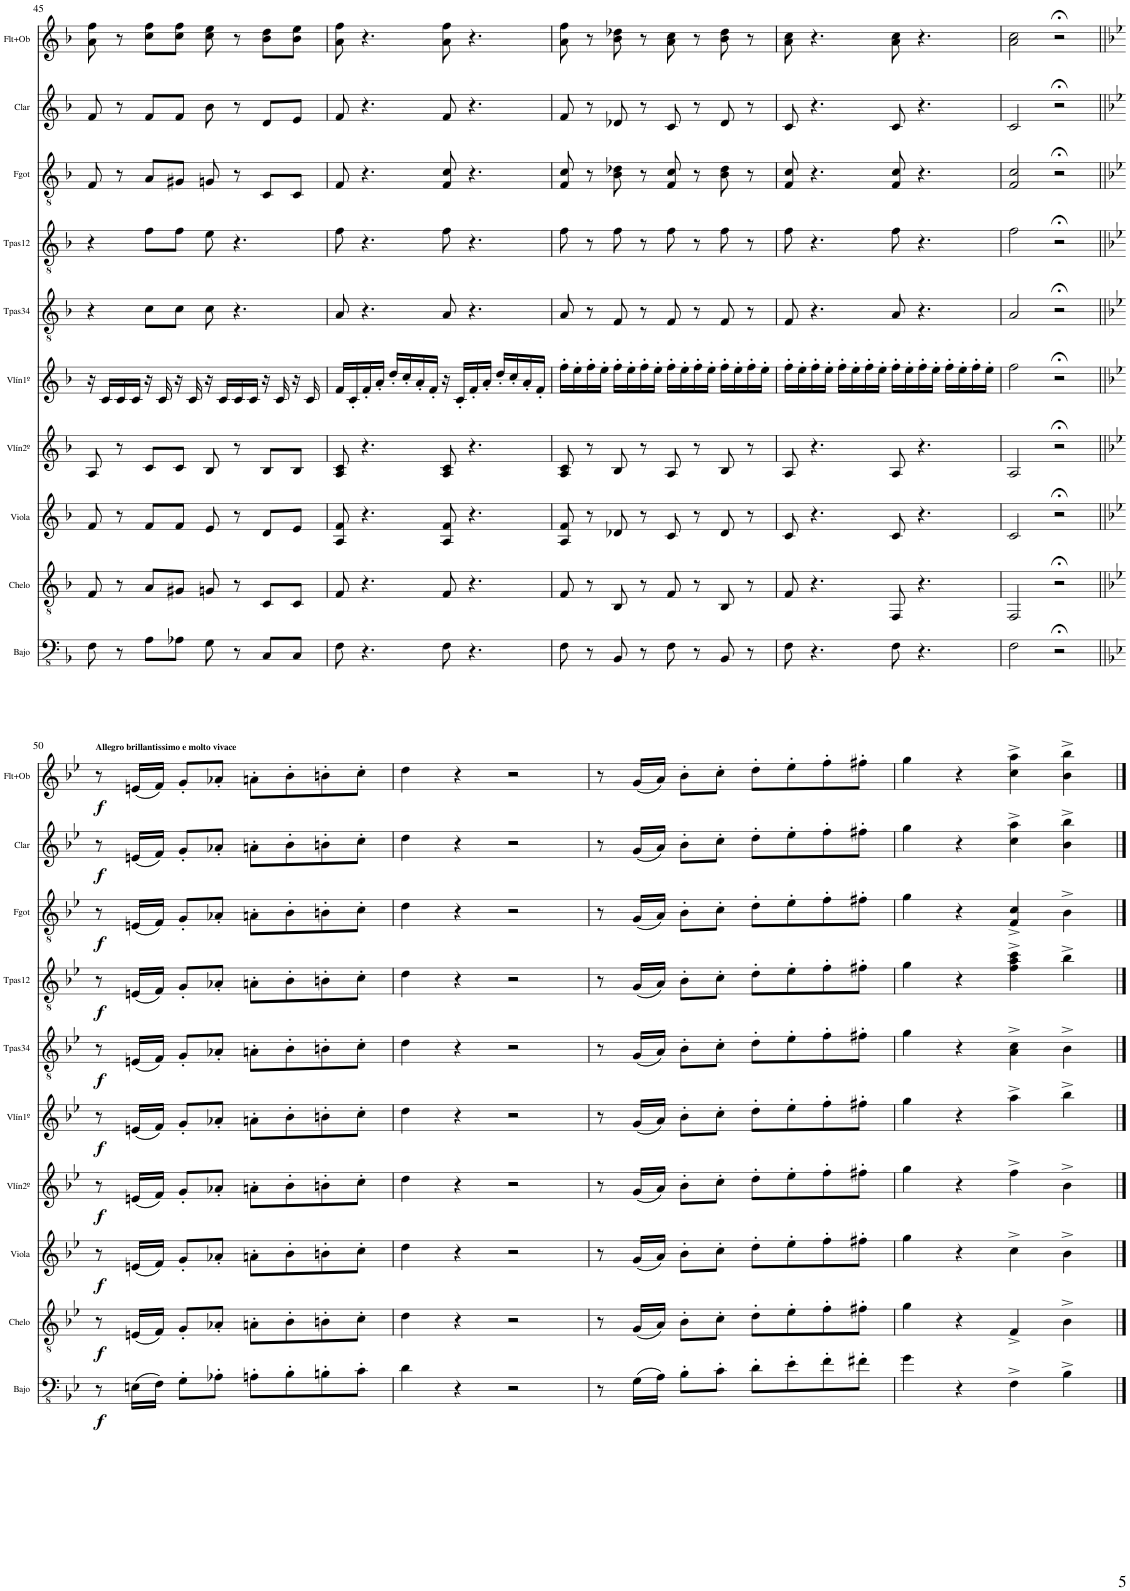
**kern	**dynam	**kern	**dynam	**kern	**dynam	**kern	**dynam	**kern	**dynam	**kern	**dynam	**kern	**dynam	**kern	**dynam	**kern	**dynam	**kern	**dynam
*part10	*part10	*part9	*part9	*part8	*part8	*part7	*part7	*part6	*part6	*part5	*part5	*part4	*part4	*part3	*part3	*part2	*part2	*part1	*part1
*staff10	*staff10	*staff9	*staff9	*staff8	*staff8	*staff7	*staff7	*staff6	*staff6	*staff5	*staff5	*staff4	*staff4	*staff3	*staff3	*staff2	*staff2	*staff1	*staff1
*I"Contrabajo	*	*I"Violonchelo	*	*I"Viola	*	*I"Violín 2º	*	*I"Violín 1º	*	*I"Trompas 3ª y 4ª	*	*I"Trompas 1ª y 2ª	*	*I"Fagot	*	*I"Clarinete	*	*I"Flauta y  Oboe	*
*	*	*	*	*I'Viola	*	*I'Vlín2º	*	*I'Vlín1º	*	*I'Tpas34	*	*I'Tpas12	*	*I'Fgot	*	*I'Clar	*	*I'Flt+Ob	*
!!LO:PB:g=z
*clefFv4	*	*clefGv2	*	*clefG2	*	*clefG2	*	*clefG2	*	*clefGv2	*	*clefGv2	*	*clefGv2	*	*clefG2	*	*clefG2	*
*Trd7c12	*	*	*	*	*	*	*	*	*	*	*	*	*	*	*	*Trd1c2	*	*	*
*k[b-]	*	*k[b-]	*	*k[b-]	*	*k[b-]	*	*k[b-]	*	*k[b-]	*	*k[b-]	*	*k[b-]	*	*k[b-]	*	*k[b-]	*
*M4/4	*	*M4/4	*	*M4/4	*	*M4/4	*	*M4/4	*	*M4/4	*	*M4/4	*	*M4/4	*	*M4/4	*	*M4/4	*
=45	=45	=45	=45	=45	=45	=45	=45	=45	=45	=45	=45	=45	=45	=45	=45	=45	=45	=45	=45
8FF\	.	8F/	.	8f/	.	8A/	.	16r	.	4r	.	4r	.	8F/	.	8f/	.	8a\ 8ff\	.
.	.	.	.	.	.	.	.	16c/LL	.	.	.	.	.	.	.	.	.	.	.
8r	.	8r	.	8r	.	8r	.	16c/	.	.	.	.	.	8r	.	8r	.	8r	.
.	.	.	.	.	.	.	.	16c/JJ	.	.	.	.	.	.	.	.	.	.	.
8AA\L	.	8A/L	.	8f/L	.	8c/L	.	16r	.	8c\L	.	8f\L	.	8A/L	.	8f/L	.	8cc\ 8ff\L	.
.	.	.	.	.	.	.	.	16c/	.	.	.	.	.	.	.	.	.	.	.
8AA-X\J	.	8G#X/J	.	8f/J	.	8c/J	.	16r	.	8c\J	.	8f\J	.	8G#X/J	.	8f/J	.	8cc\ 8ff\J	.
.	.	.	.	.	.	.	.	16c/	.	.	.	.	.	.	.	.	.	.	.
8GG\	.	8Gn/	.	8e/	.	8B-/	.	16r	.	8c\	.	8e\	.	8Gn/	.	8b-\	.	8cc\ 8ee\	.
.	.	.	.	.	.	.	.	16c/LL	.	.	.	.	.	.	.	.	.	.	.
8r	.	8r	.	8r	.	8r	.	16c/	.	4.r	.	4.r	.	8r	.	8r	.	8r	.
.	.	.	.	.	.	.	.	16c/JJ	.	.	.	.	.	.	.	.	.	.	.
8CC/L	.	8C/L	.	8d/L	.	8B-/L	.	16r	.	.	.	.	.	8C/L	.	8d/L	.	8b-\ 8dd\L	.
.	.	.	.	.	.	.	.	16c/	.	.	.	.	.	.	.	.	.	.	.
8CC/J	.	8C/J	.	8e/J	.	8B-/J	.	16r	.	.	.	.	.	8C/J	.	8e/J	.	8b-\ 8ee\J	.
.	.	.	.	.	.	.	.	16c/	.	.	.	.	.	.	.	.	.	.	.
=46	=46	=46	=46	=46	=46	=46	=46	=46	=46	=46	=46	=46	=46	=46	=46	=46	=46	=46	=46
8FF\	.	8F/	.	8A/ 8f/	.	8A/ 8c/	.	16f/LL	.	8A/	.	8f\	.	8F/	.	8f/	.	8a\ 8ff\	.
.	.	.	.	.	.	.	.	16c'/	.	.	.	.	.	.	.	.	.	.	.
4.r	.	4.r	.	4.r	.	4.r	.	16f'/	.	4.r	.	4.r	.	4.r	.	4.r	.	4.r	.
.	.	.	.	.	.	.	.	16a'/JJ	.	.	.	.	.	.	.	.	.	.	.
.	.	.	.	.	.	.	.	16dd'/LL	.	.	.	.	.	.	.	.	.	.	.
.	.	.	.	.	.	.	.	16cc'/	.	.	.	.	.	.	.	.	.	.	.
.	.	.	.	.	.	.	.	16a'/	.	.	.	.	.	.	.	.	.	.	.
.	.	.	.	.	.	.	.	16f'/JJ	.	.	.	.	.	.	.	.	.	.	.
8FF\	.	8F/	.	8A/ 8f/	.	8A/ 8c/	.	16r	.	8A/	.	8f\	.	8F/ 8c/	.	8f/	.	8a\ 8ff\	.
.	.	.	.	.	.	.	.	16c'/LL	.	.	.	.	.	.	.	.	.	.	.
4.r	.	4.r	.	4.r	.	4.r	.	16f'/	.	4.r	.	4.r	.	4.r	.	4.r	.	4.r	.
.	.	.	.	.	.	.	.	16a'/JJ	.	.	.	.	.	.	.	.	.	.	.
.	.	.	.	.	.	.	.	16dd'/LL	.	.	.	.	.	.	.	.	.	.	.
.	.	.	.	.	.	.	.	16cc'/	.	.	.	.	.	.	.	.	.	.	.
.	.	.	.	.	.	.	.	16a'/	.	.	.	.	.	.	.	.	.	.	.
.	.	.	.	.	.	.	.	16f'/JJ	.	.	.	.	.	.	.	.	.	.	.
=47	=47	=47	=47	=47	=47	=47	=47	=47	=47	=47	=47	=47	=47	=47	=47	=47	=47	=47	=47
8FF\	.	8F/	.	8A/ 8f/	.	8A/ 8c/	.	16ff'\LL	.	8A/	.	8f\	.	8F/ 8c/	.	8f/	.	8a\ 8ff\	.
.	.	.	.	.	.	.	.	16ee'\	.	.	.	.	.	.	.	.	.	.	.
8r	.	8r	.	8r	.	8r	.	16ff'\	.	8r	.	8r	.	8r	.	8r	.	8r	.
.	.	.	.	.	.	.	.	16ee'\JJ	.	.	.	.	.	.	.	.	.	.	.
8BBB-/	.	8BB-/	.	8d-X/	.	8B-/	.	16ff'\LL	.	8F/	.	8f\	.	8B-\ 8d-X\	.	8d-X/	.	8b-\ 8dd-X\	.
.	.	.	.	.	.	.	.	16ee'\	.	.	.	.	.	.	.	.	.	.	.
8r	.	8r	.	8r	.	8r	.	16ff'\	.	8r	.	8r	.	8r	.	8r	.	8r	.
.	.	.	.	.	.	.	.	16ee'\JJ	.	.	.	.	.	.	.	.	.	.	.
8FF\	.	8F/	.	8c/	.	8A/	.	16ff'\LL	.	8F/	.	8f\	.	8F/ 8c/	.	8c/	.	8a\ 8cc\	.
.	.	.	.	.	.	.	.	16ee'\	.	.	.	.	.	.	.	.	.	.	.
8r	.	8r	.	8r	.	8r	.	16ff'\	.	8r	.	8r	.	8r	.	8r	.	8r	.
.	.	.	.	.	.	.	.	16ee'\JJ	.	.	.	.	.	.	.	.	.	.	.
8BBB-/	.	8BB-/	.	8d-/	.	8B-/	.	16ff'\LL	.	8F/	.	8f\	.	8B-\ 8d-\	.	8d-/	.	8b-\ 8dd-\	.
.	.	.	.	.	.	.	.	16ee'\	.	.	.	.	.	.	.	.	.	.	.
8r	.	8r	.	8r	.	8r	.	16ff'\	.	8r	.	8r	.	8r	.	8r	.	8r	.
.	.	.	.	.	.	.	.	16ee'\JJ	.	.	.	.	.	.	.	.	.	.	.
=48	=48	=48	=48	=48	=48	=48	=48	=48	=48	=48	=48	=48	=48	=48	=48	=48	=48	=48	=48
8FF\	.	8F/	.	8c/	.	8A/	.	16ff'\LL	.	8F/	.	8f\	.	8F/ 8c/	.	8c/	.	8a\ 8cc\	.
.	.	.	.	.	.	.	.	16ee'\	.	.	.	.	.	.	.	.	.	.	.
4.r	.	4.r	.	4.r	.	4.r	.	16ff'\	.	4.r	.	4.r	.	4.r	.	4.r	.	4.r	.
.	.	.	.	.	.	.	.	16ee'\JJ	.	.	.	.	.	.	.	.	.	.	.
.	.	.	.	.	.	.	.	16ff'\LL	.	.	.	.	.	.	.	.	.	.	.
.	.	.	.	.	.	.	.	16ee'\	.	.	.	.	.	.	.	.	.	.	.
.	.	.	.	.	.	.	.	16ff'\	.	.	.	.	.	.	.	.	.	.	.
.	.	.	.	.	.	.	.	16ee'\JJ	.	.	.	.	.	.	.	.	.	.	.
8FF\	.	8FF/	.	8c/	.	8A/	.	16ff'\LL	.	8A/	.	8f\	.	8F/ 8c/	.	8c/	.	8a\ 8cc\	.
.	.	.	.	.	.	.	.	16ee'\	.	.	.	.	.	.	.	.	.	.	.
4.r	.	4.r	.	4.r	.	4.r	.	16ff'\	.	4.r	.	4.r	.	4.r	.	4.r	.	4.r	.
.	.	.	.	.	.	.	.	16ee'\JJ	.	.	.	.	.	.	.	.	.	.	.
.	.	.	.	.	.	.	.	16ff'\LL	.	.	.	.	.	.	.	.	.	.	.
.	.	.	.	.	.	.	.	16ee'\	.	.	.	.	.	.	.	.	.	.	.
.	.	.	.	.	.	.	.	16ff'\	.	.	.	.	.	.	.	.	.	.	.
.	.	.	.	.	.	.	.	16ee'\JJ	.	.	.	.	.	.	.	.	.	.	.
=49	=49	=49	=49	=49	=49	=49	=49	=49	=49	=49	=49	=49	=49	=49	=49	=49	=49	=49	=49
2FF\	.	2FF/	.	2c/	.	2A/	.	2ff\	.	2A/	.	2f\	.	2F/ 2c/	.	2c/	.	2a\ 2cc\	.
2r;<	.	2r;<	.	2r;<	.	2r;<	.	2r;<	.	2r;<	.	2r;<	.	2r;<	.	2r;<	.	2r;<	.
!!LO:LB:g=z
=50||	=50||	=50||	=50||	=50||	=50||	=50||	=50||	=50||	=50||	=50||	=50||	=50||	=50||	=50||	=50||	=50||	=50||	=50||	=50||
*k[b-e-]	*	*k[b-e-]	*	*k[b-e-]	*	*k[b-e-]	*	*k[b-e-]	*	*k[b-e-]	*	*k[b-e-]	*	*k[b-e-]	*	*k[b-e-]	*	*k[b-e-]	*
!	!	!	!	!	!	!	!	!	!	!	!	!	!	!	!	!	!	!LO:TX:a:B:t=Allegro brillantissimo e molto vivace	!
!	!LO:DY:b	!	!LO:DY:b	!	!LO:DY:b	!	!LO:DY:b	!	!LO:DY:b	!	!LO:DY:b	!	!LO:DY:b	!	!LO:DY:b	!	!LO:DY:b	!	!LO:DY:b
8r	f	8r	f	8r	f	8r	f	8r	f	8r	f	8r	f	8r	f	8r	f	8r	f
(16EEn\LL	.	(16En/LL	.	(16en/LL	.	(16en/LL	.	(16en/LL	.	(16En/LL	.	(16En/LL	.	(16En/LL	.	(16en/LL	.	(16en/LL	.
16FF\JJ)	.	16F/JJ)	.	16f/JJ)	.	16f/JJ)	.	16f/JJ)	.	16F/JJ)	.	16F/JJ)	.	16F/JJ)	.	16f/JJ)	.	16f/JJ)	.
8GG'\L	.	8G'/L	.	8g'/L	.	8g'/L	.	8g'/L	.	8G'/L	.	8G'/L	.	8G'/L	.	8g'/L	.	8g'/L	.
8AA-X'\J	.	8A-X'/J	.	8a-X'/J	.	8a-X'/J	.	8a-X'/J	.	8A-X'/J	.	8A-X'/J	.	8A-X'/J	.	8a-X'/J	.	8a-X'/J	.
8AAn'\L	.	8An'\L	.	8an'\L	.	8an'\L	.	8an'\L	.	8An'\L	.	8An'\L	.	8An'\L	.	8an'\L	.	8an'\L	.
8BB-'\	.	8B-'\	.	8b-'\	.	8b-'\	.	8b-'\	.	8B-'\	.	8B-'\	.	8B-'\	.	8b-'\	.	8b-'\	.
8BBn'\	.	8Bn'\	.	8bn'\	.	8bn'\	.	8bn'\	.	8Bn'\	.	8Bn'\	.	8Bn'\	.	8bn'\	.	8bn'\	.
8C'\J	.	8c'\J	.	8cc'\J	.	8cc'\J	.	8cc'\J	.	8c'\J	.	8c'\J	.	8c'\J	.	8cc'\J	.	8cc'\J	.
=51	=51	=51	=51	=51	=51	=51	=51	=51	=51	=51	=51	=51	=51	=51	=51	=51	=51	=51	=51
4D\	.	4d\	.	4dd\	.	4dd\	.	4dd\	.	4d\	.	4d\	.	4d\	.	4dd\	.	4dd\	.
4r	.	4r	.	4r	.	4r	.	4r	.	4r	.	4r	.	4r	.	4r	.	4r	.
2r	.	2r	.	2r	.	2r	.	2r	.	2r	.	2r	.	2r	.	2r	.	2r	.
=52	=52	=52	=52	=52	=52	=52	=52	=52	=52	=52	=52	=52	=52	=52	=52	=52	=52	=52	=52
8r	.	8r	.	8r	.	8r	.	8r	.	8r	.	8r	.	8r	.	8r	.	8r	.
(16GG\LL	.	(16G/LL	.	(16g/LL	.	(16g/LL	.	(16g/LL	.	(16G/LL	.	(16G/LL	.	(16G/LL	.	(16g/LL	.	(16g/LL	.
16AA\JJ)	.	16A/JJ)	.	16a/JJ)	.	16a/JJ)	.	16a/JJ)	.	16A/JJ)	.	16A/JJ)	.	16A/JJ)	.	16a/JJ)	.	16a/JJ)	.
8BB-'\L	.	8B-'\L	.	8b-'\L	.	8b-'\L	.	8b-'\L	.	8B-'\L	.	8B-'\L	.	8B-'\L	.	8b-'\L	.	8b-'\L	.
8C'\J	.	8c'\J	.	8cc'\J	.	8cc'\J	.	8cc'\J	.	8c'\J	.	8c'\J	.	8c'\J	.	8cc'\J	.	8cc'\J	.
8D'\L	.	8d'\L	.	8dd'\L	.	8dd'\L	.	8dd'\L	.	8d'\L	.	8d'\L	.	8d'\L	.	8dd'\L	.	8dd'\L	.
8E-'\	.	8e-'\	.	8ee-'\	.	8ee-'\	.	8ee-'\	.	8e-'\	.	8e-'\	.	8e-'\	.	8ee-'\	.	8ee-'\	.
8F'\	.	8f'\	.	8ff'\	.	8ff'\	.	8ff'\	.	8f'\	.	8f'\	.	8f'\	.	8ff'\	.	8ff'\	.
8F#X'\J	.	8f#X'\J	.	8ff#X'\J	.	8ff#X'\J	.	8ff#X'\J	.	8f#X'\J	.	8f#X'\J	.	8f#X'\J	.	8ff#X'\J	.	8ff#X'\J	.
=53	=53	=53	=53	=53	=53	=53	=53	=53	=53	=53	=53	=53	=53	=53	=53	=53	=53	=53	=53
4G\	.	4g\	.	4gg\	.	4gg\	.	4gg\	.	4g\	.	4g\	.	4g\	.	4gg\	.	4gg\	.
4r	.	4r	.	4r	.	4r	.	4r	.	4r	.	4r	.	4r	.	4r	.	4r	.
4FF^\	.	4F^/	.	4cc^\	.	4ff^\	.	4aa^\	.	4A\^ 4c\^	.	4f\^ 4a\^ 4cc\^	.	4F/^ 4c/^	.	4cc\^ 4aa\^	.	4cc\^ 4aa\^	.
4BB-^\	.	4B-^\	.	4b-^\	.	4b-^\	.	4bb-^\	.	4B-^\	.	4b-^\	.	4B-^\	.	4b-\^ 4bb-\^	.	4b-\^ 4bb-\^	.
==	==	==	==	==	==	==	==	==	==	==	==	==	==	==	==	==	==	==	==
*-	*-	*-	*-	*-	*-	*-	*-	*-	*-	*-	*-	*-	*-	*-	*-	*-	*-	*-	*-
